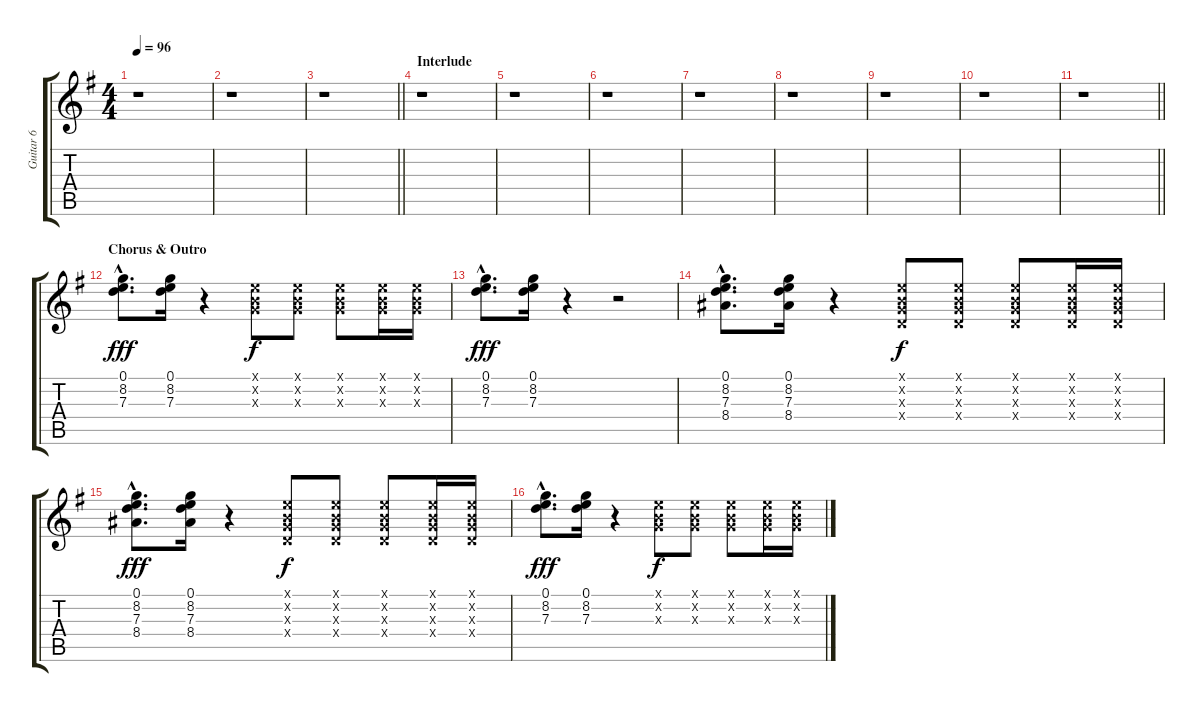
\track ("Guitar 6" "Guitar 6") {instrument electricguitarclean}
\staff {score tabs}
\tuning (E4 B3 G3 D3 A2 E2) {hide}
\ts (4 4)
\tempo 96
\clef g2
\ks g
r.1{dy f} |
r.1 |
\barLineRight lightlight
r.1 |
\section ("" "Interlude")
r.1 |
r.1 |
r.1 |
r.1 |
r.1 |
r.1 |
r.1 |
\barLineRight lightlight
r.1 |
\section ("" "Chorus & Outro")
(0.1{hac} 8.2{hac} 7.3{hac}).8{d dy fff} (0.1 8.2 7.3).16 r.4 (0.1{x} 0.2{x} 0.3{x}).8{dy f} (0.1{x} 0.2{x} 0.3{x}).8 (0.1{x} 0.2{x} 0.3{x}).8 (0.1{x} 0.2{x} 0.3{x}).16 (0.1{x} 0.2{x} 0.3{x}).16 |
(0.1{hac} 8.2{hac} 7.3{hac}).8{d dy fff} (0.1 8.2 7.3).16 r.4 r.2 |
(0.1{hac} 8.2{hac} 7.3{hac} 8.4{hac}).8{d} (0.1 8.2 7.3 8.4).16 r.4 (0.1{x} 0.2{x} 0.3{x} 0.4{x}).8{dy f} (0.1{x} 0.2{x} 0.3{x} 0.4{x}).8 (0.1{x} 0.2{x} 0.3{x} 0.4{x}).8 (0.1{x} 0.2{x} 0.3{x} 0.4{x}).16 (0.1{x} 0.2{x} 0.3{x} 0.4{x}).16 |
(0.1{hac} 8.2{hac} 7.3{hac} 8.4{hac}).8{d dy fff} (0.1 8.2 7.3 8.4).16 r.4 (0.1{x} 0.2{x} 0.3{x} 0.4{x}).8{dy f} (0.1{x} 0.2{x} 0.3{x} 0.4{x}).8 (0.1{x} 0.2{x} 0.3{x} 0.4{x}).8 (0.1{x} 0.2{x} 0.3{x} 0.4{x}).16 (0.1{x} 0.2{x} 0.3{x} 0.4{x}).16 |
(0.1{hac} 8.2{hac} 7.3{hac}).8{d dy fff} (0.1 8.2 7.3).16 r.4 (0.1{x} 0.2{x} 0.3{x}).8{dy f} (0.1{x} 0.2{x} 0.3{x}).8 (0.1{x} 0.2{x} 0.3{x}).8 (0.1{x} 0.2{x} 0.3{x}).16 (0.1{x} 0.2{x} 0.3{x}).16
